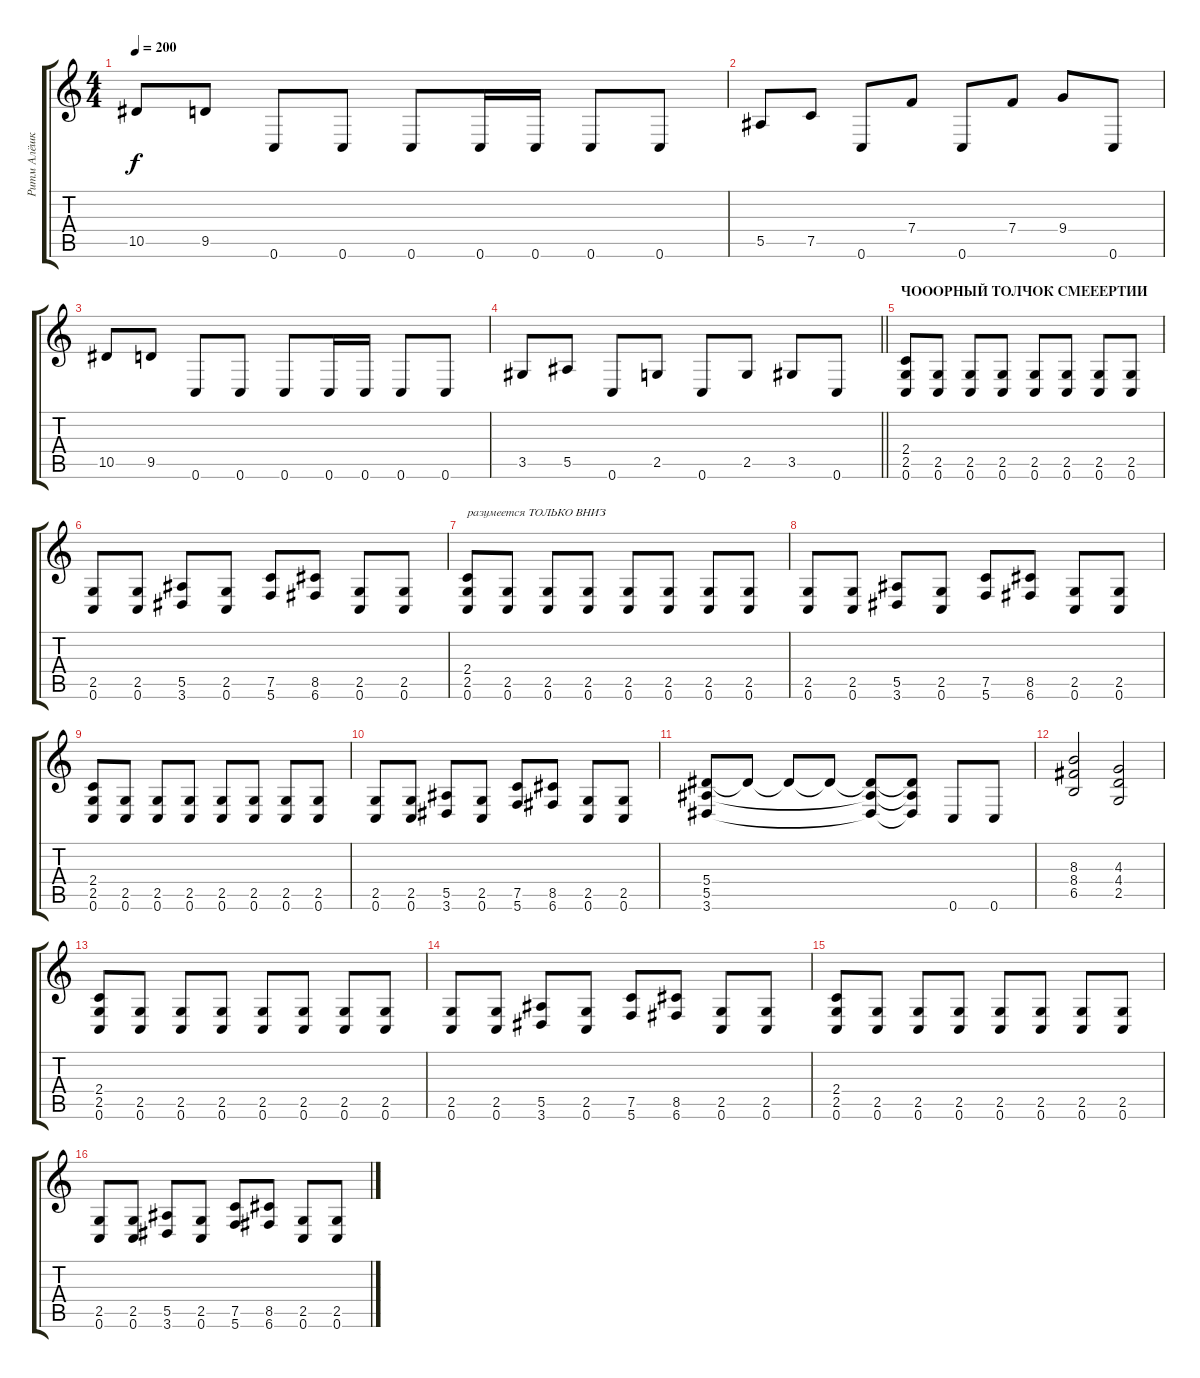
\track ("Ритм Алёшка" "Ритм Алёшк") {instrument distortionguitar}
\staff {score tabs}
\tuning (C4 G3 Eb3 Bb2 F2 C2) {hide}
\ts (4 4)
\tempo 200
\clef g2
\ks c
10.5.8{dy f} 9.5.8 0.6.8 0.6.8 0.6.8 0.6.16 0.6.16 0.6.8 0.6.8 |
5.5.8 7.5.8 0.6.8 7.4.8 0.6.8 7.4.8 9.4.8 0.6.8 |
10.5.8 9.5.8 0.6.8 0.6.8 0.6.8 0.6.16 0.6.16 0.6.8 0.6.8 |
\barLineRight lightlight
3.5.8 5.5.8 0.6.8 2.5.8 0.6.8 2.5.8 3.5.8 0.6.8 |
\section ("" "ЧОООРНЫЙ ТОЛЧОК СМЕЕЕРТИИ")
(2.4 2.5 0.6).8 (2.5 0.6).8 (2.5 0.6).8 (2.5 0.6).8 (2.5 0.6).8 (2.5 0.6).8 (2.5 0.6).8 (2.5 0.6).8 |
(2.5 0.6).8 (2.5 0.6).8 (5.5 3.6).8 (2.5 0.6).8 (7.5 5.6).8 (8.5 6.6).8 (2.5 0.6).8 (2.5 0.6).8 |
(2.4 2.5 0.6).8{txt "разумеется ТОЛЬКО ВНИЗ"} (2.5 0.6).8 (2.5 0.6).8 (2.5 0.6).8 (2.5 0.6).8 (2.5 0.6).8 (2.5 0.6).8 (2.5 0.6).8 |
(2.5 0.6).8 (2.5 0.6).8 (5.5 3.6).8 (2.5 0.6).8 (7.5 5.6).8 (8.5 6.6).8 (2.5 0.6).8 (2.5 0.6).8 |
(2.4 2.5 0.6).8 (2.5 0.6).8 (2.5 0.6).8 (2.5 0.6).8 (2.5 0.6).8 (2.5 0.6).8 (2.5 0.6).8 (2.5 0.6).8 |
(2.5 0.6).8 (2.5 0.6).8 (5.5 3.6).8 (2.5 0.6).8 (7.5 5.6).8 (8.5 6.6).8 (2.5 0.6).8 (2.5 0.6).8 |
(5.4 5.5 3.6).8 5.4{t}.8 5.4{t}.8 5.4{t}.8 (5.4{t} 5.5{t} 3.6{t}).8 (5.4{t} 5.5{t} 3.6{t}).8 0.6.8 0.6.8 |
(8.3 8.4 6.5).2 (4.3 4.4 2.5).2 |
(2.4 2.5 0.6).8 (2.5 0.6).8 (2.5 0.6).8 (2.5 0.6).8 (2.5 0.6).8 (2.5 0.6).8 (2.5 0.6).8 (2.5 0.6).8 |
(2.5 0.6).8 (2.5 0.6).8 (5.5 3.6).8 (2.5 0.6).8 (7.5 5.6).8 (8.5 6.6).8 (2.5 0.6).8 (2.5 0.6).8 |
(2.4 2.5 0.6).8 (2.5 0.6).8 (2.5 0.6).8 (2.5 0.6).8 (2.5 0.6).8 (2.5 0.6).8 (2.5 0.6).8 (2.5 0.6).8 |
(2.5 0.6).8 (2.5 0.6).8 (5.5 3.6).8 (2.5 0.6).8 (7.5 5.6).8 (8.5 6.6).8 (2.5 0.6).8 (2.5 0.6).8
